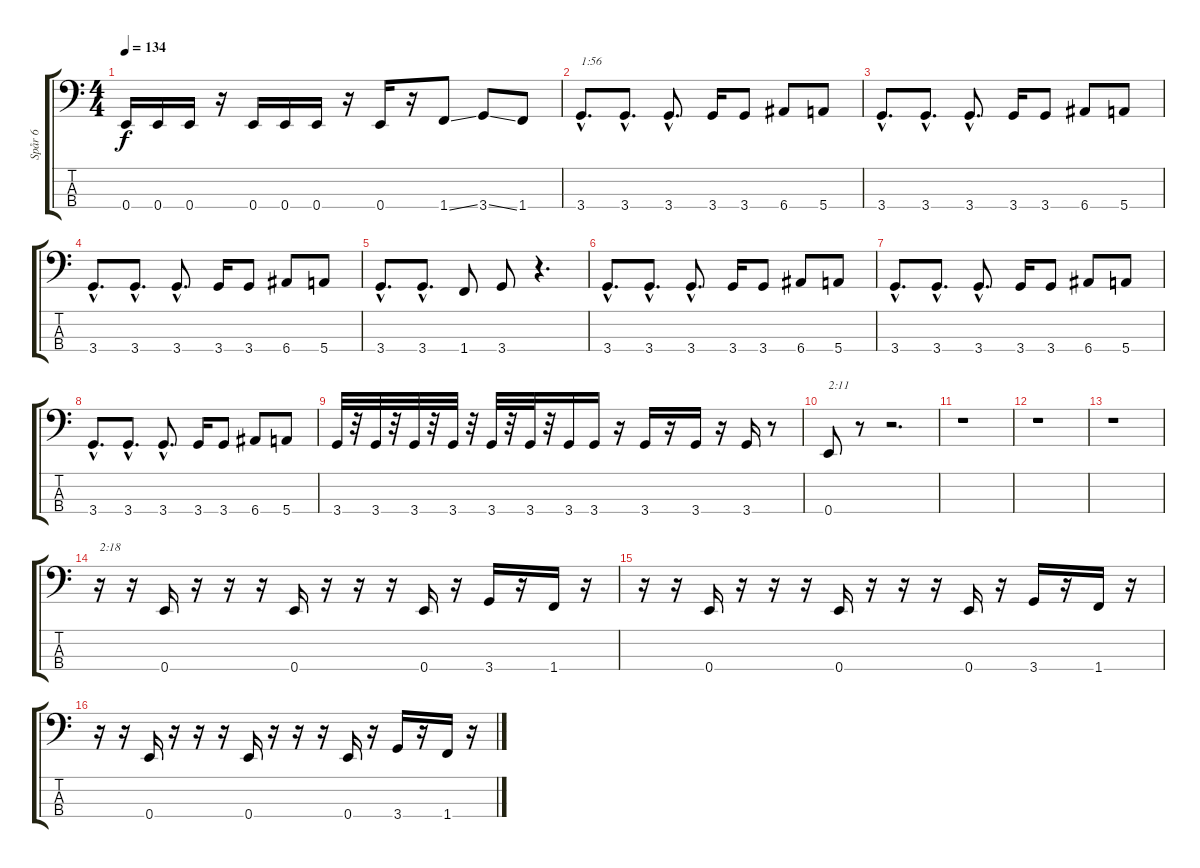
\track ("Spår 6" "Spår 6") {instrument electricbassfinger}
\staff {score tabs}
\tuning (G2 D2 A1 E1) {hide}
\ts (4 4)
\tempo 134
\clef f4
\ks c
0.4.16{dy f} 0.4.16 0.4.16 r.16 0.4.16 0.4.16 0.4.16 r.16 0.4.16 r.16 1.4{ss}.8 3.4{ss}.8 1.4.8 |
3.4{hac}.8{d txt "1:56"} 3.4{hac}.8{d} 3.4{hac}.8{d} 3.4.16 3.4.8 6.4.8 5.4.8 |
3.4{hac}.8{d} 3.4{hac}.8{d} 3.4{hac}.8{d} 3.4.16 3.4.8 6.4.8 5.4.8 |
3.4{hac}.8{d} 3.4{hac}.8{d} 3.4{hac}.8{d} 3.4.16 3.4.8 6.4.8 5.4.8 |
3.4{hac}.8{d} 3.4{hac}.8{d} 1.4.8 3.4.8 r.4{d} |
3.4{hac}.8{d} 3.4{hac}.8{d} 3.4{hac}.8{d} 3.4.16 3.4.8 6.4.8 5.4.8 |
3.4{hac}.8{d} 3.4{hac}.8{d} 3.4{hac}.8{d} 3.4.16 3.4.8 6.4.8 5.4.8 |
3.4{hac}.8{d} 3.4{hac}.8{d} 3.4{hac}.8{d} 3.4.16 3.4.8 6.4.8 5.4.8 |
3.4.32 r.32 3.4.32 r.32 3.4.32 r.32 3.4.32 r.32 3.4.32 r.32 3.4.32 r.32 3.4.16 3.4.16 r.16 3.4.16 r.16 3.4.16 r.16 3.4.16 r.8 |
0.4.8{txt "2:11"} r.8 r.2{d} |
r.1 |
r.1 |
r.1 |
r.16{txt "2:18"} r.16 0.4.16 r.16 r.16 r.16 0.4.16 r.16 r.16 r.16 0.4.16 r.16 3.4.16 r.16 1.4.16 r.16 |
r.16 r.16 0.4.16 r.16 r.16 r.16 0.4.16 r.16 r.16 r.16 0.4.16 r.16 3.4.16 r.16 1.4.16 r.16 |
r.16 r.16 0.4.16 r.16 r.16 r.16 0.4.16 r.16 r.16 r.16 0.4.16 r.16 3.4.16 r.16 1.4.16 r.16
